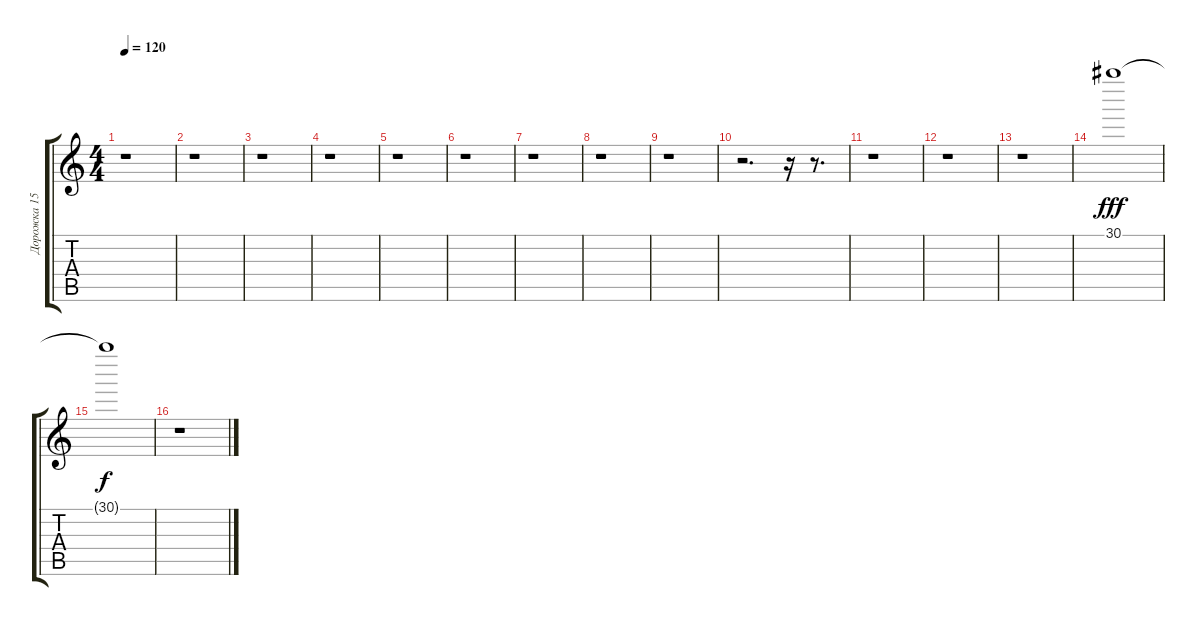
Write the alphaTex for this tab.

\track ("Дорожка 15" "Дорожка 15") {instrument distortionguitar}
\staff {score tabs}
\tuning (E4 B3 G3 D3 A2 E2) {hide}
\ts (4 4)
\tempo 120
\clef g2
\ks c
r.1{dy f} |
r.1 |
r.1 |
r.1 |
r.1 |
r.1 |
r.1 |
r.1 |
r.1 |
r.2{d} r.16 r.8{d} |
r.1 |
r.1 |
r.1 |
30.1.1{dy fff} |
30.1{t}.1{dy f} |
r.1
